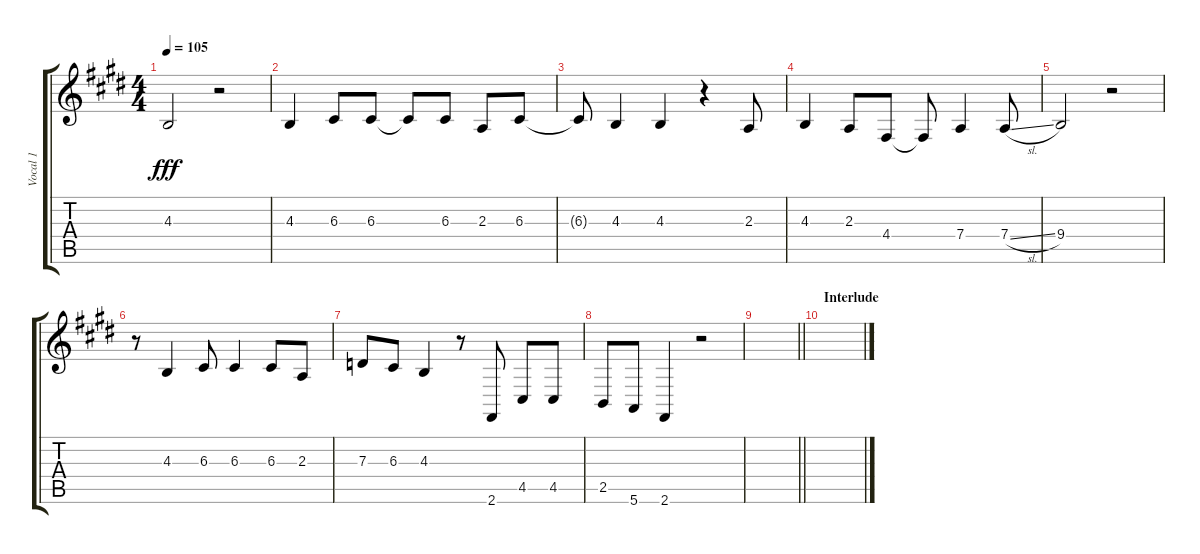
\track ("Vocal 1" "Vocal 1") {instrument lead6voice}
\staff {score tabs}
\tuning (E4 B3 G3 D3 A2 E2) {hide}
\ts (4 4)
\tempo 105
\clef g2
\ks e
4.3{t}.2{dy fff} r.2 |
4.3.4 6.3.8 6.3.8 6.3{t}.8 6.3.8 2.3.8 6.3.8 |
6.3{t}.8 4.3.4 4.3.4 r.4 2.3.8 |
4.3.4 2.3.8 4.4.8 4.4{t}.8 7.4.4 7.4{sl}.8 |
9.4.2 r.2 |
r.8 4.3.4 6.3.8 6.3.4 6.3.8 2.3.8 |
7.3.8 6.3.8 4.3.4 r.8 2.6.8 4.5.8 4.5.8 |
2.5.8 5.6.8 2.6.4 r.2 |
\barLineRight lightlight
|
\section ("" "Interlude")
